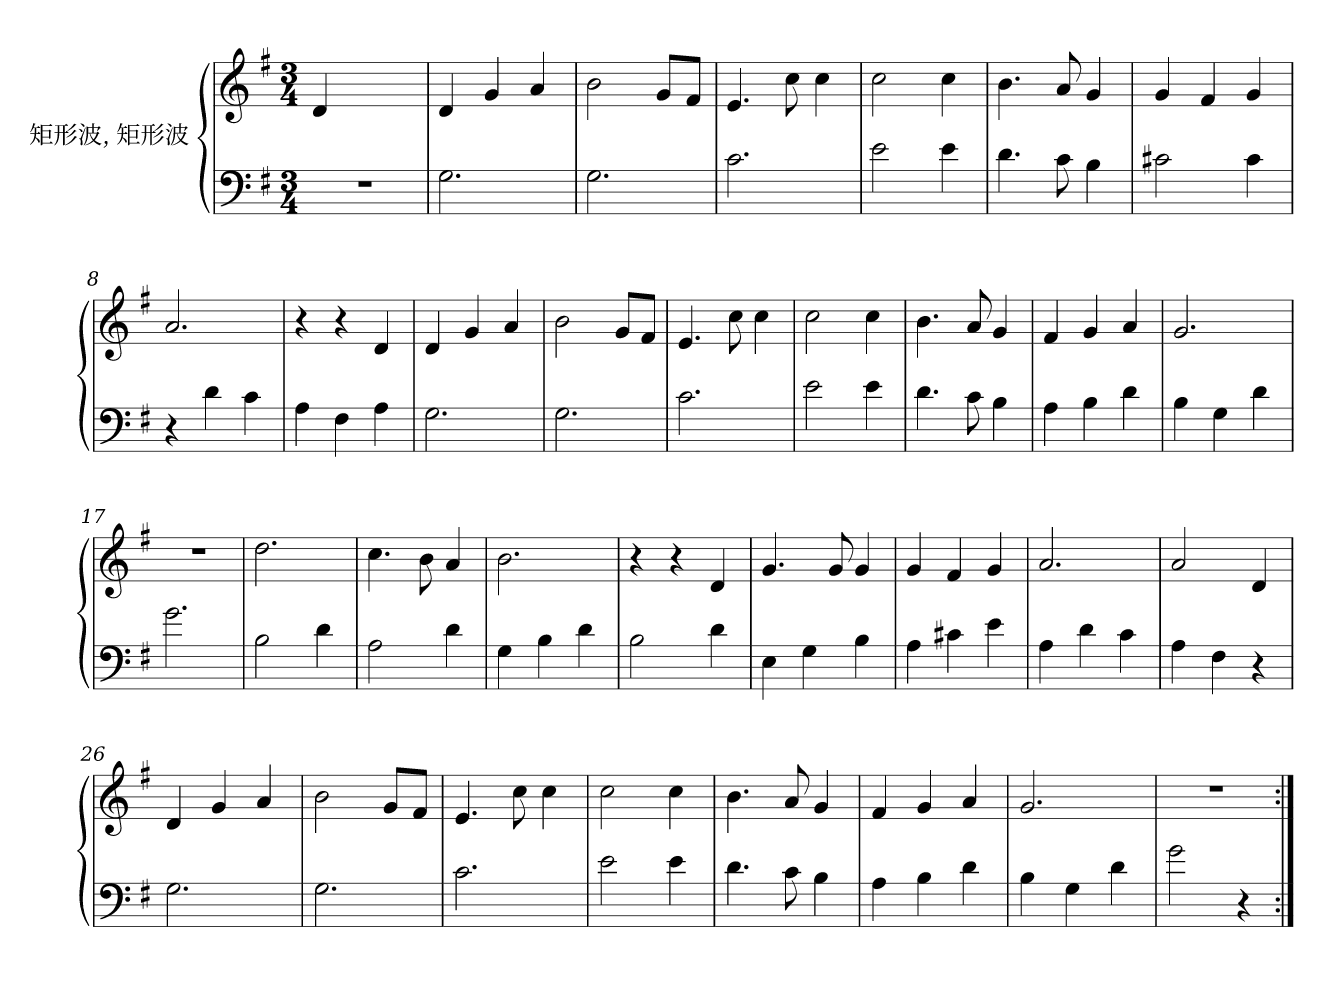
**kern	**kern
*part1	*part1
*staff2	*staff1
*I"矩形波, 矩形波	*
*clefF4	*clefG2
*k[f#]	*k[f#]
*M3/4	*M3/4
*MM96	*MM96
=1	=1
2.r	4d/
.	2ryy
=2	=2
2.G\	4d/
.	4g/
.	4a/
=3	=3
2.G\	2b\
.	8g/L
.	8f#/J
=4	=4
2.c\	4.e/
.	8cc\
.	4cc\
=5	=5
2e\	2cc\
4e\	4cc\
=6	=6
4.d\	4.b\
8c\	8a/
4B\	4g/
=7	=7
2c#X\	4g/
.	4f#/
4c#\	4g/
=8	=8
4r	2.a/
4d\	.
4c\	.
=9	=9
4A\	4r
4F#\	4r
4A\	4d/
=10	=10
2.G\	4d/
.	4g/
.	4a/
=11	=11
2.G\	2b\
.	8g/L
.	8f#/J
!!LO:LB:g=z
=12	=12
2.c\	4.e/
.	8cc\
.	4cc\
=13	=13
2e\	2cc\
4e\	4cc\
=14	=14
4.d\	4.b\
8c\	8a/
4B\	4g/
=15	=15
4A\	4f#/
4B\	4g/
4d\	4a/
=16	=16
4B\	2.g/
4G\	.
4d\	.
=17	=17
2.g\	2.r
=18	=18
2B\	2.dd\
4d\	.
=19	=19
2A\	4.cc\
.	8b\
4d\	4a/
=20	=20
4G\	2.b\
4B\	.
4d\	.
=21	=21
2B\	4r
.	4r
4d\	4d/
=22	=22
4E\	4.g/
4G\	.
.	8g/
4B\	4g/
=23	=23
4A\	4g/
4c#X\	4f#/
4e\	4g/
!!LO:LB:g=z
=24	=24
4A\	2.a/
4d\	.
4c\	.
=25	=25
4A\	2a/
4F#\	.
4r	4d/
=26	=26
2.G\	4d/
.	4g/
.	4a/
=27	=27
2.G\	2b\
.	8g/L
.	8f#/J
=28	=28
2.c\	4.e/
.	8cc\
.	4cc\
=29	=29
2e\	2cc\
4e\	4cc\
=30	=30
4.d\	4.b\
8c\	8a/
4B\	4g/
=31	=31
4A\	4f#/
4B\	4g/
4d\	4a/
=32	=32
4B\	2.g/
4G\	.
4d\	.
=33	=33
2g\	2.r
4r	.
=:|!	=:|!
*-	*-
